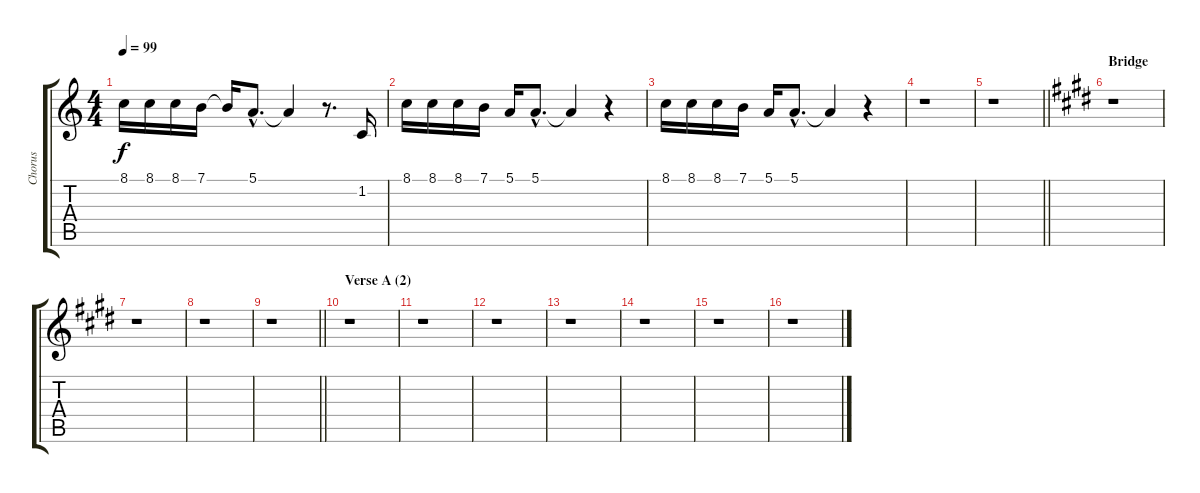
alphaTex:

\track ("Chorus" "Chorus") {instrument sopranosax}
\staff {score tabs}
\tuning (E4 B3 G3 D3 A2 E2) {hide}
\ts (4 4)
\tempo 99
\clef g2
\ks c
8.1.16{dy f} 8.1.16 8.1.16 7.1.16 7.1{t}.16 5.1{hac}.8{d} 5.1{t}.4 r.8{d} 1.2.16 |
8.1.16 8.1.16 8.1.16 7.1.16 5.1.16 5.1{hac}.8{d} 5.1{t}.4 r.4 |
8.1.16 8.1.16 8.1.16 7.1.16 5.1.16 5.1{hac}.8{d} 5.1{t}.4 r.4 |
r.1 |
\barLineRight lightlight
r.1 |
\section ("" "Bridge")
\ks c#minor
r.1 |
r.1 |
r.1 |
\barLineRight lightlight
r.1 |
\section ("" "Verse A (2)")
r.1 |
r.1 |
r.1 |
r.1 |
r.1 |
r.1 |
r.1
